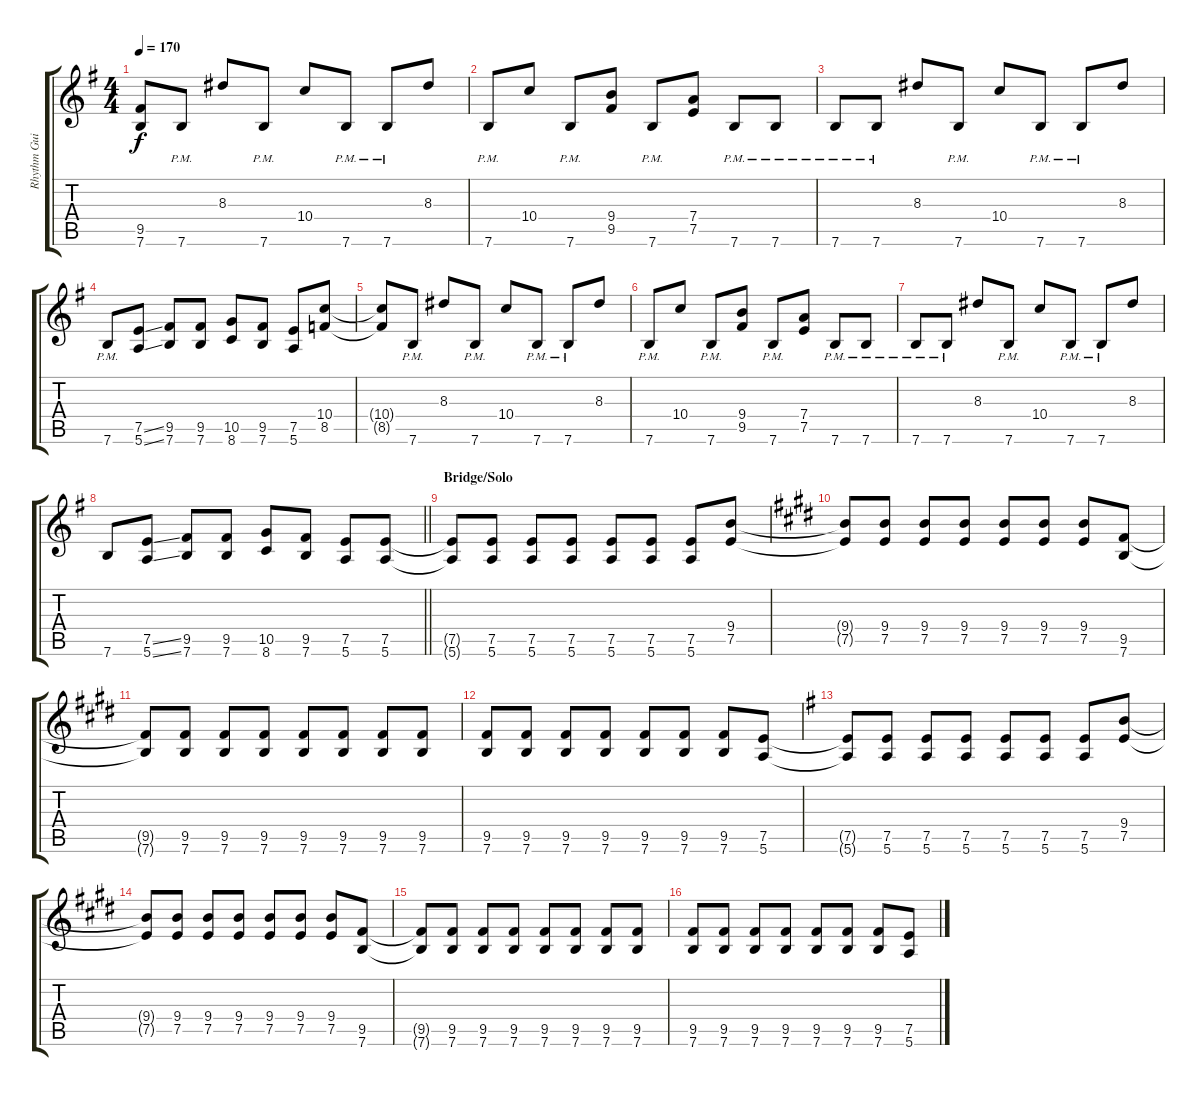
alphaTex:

\track ("Rhythm Guitar" "Rhythm Gui") {instrument distortionguitar}
\staff {score tabs}
\tuning (E4 B3 G3 D3 A2 E2) {hide}
\ts (4 4)
\tempo 170
\clef g2
\ks g
(9.5{t} 7.6{t}).8{dy f} 7.6{pm}.8 8.3.8 7.6{pm}.8 10.4.8 7.6{pm}.8 7.6{pm}.8 8.3.8 |
7.6{pm}.8 10.4.8 7.6{pm}.8 (9.4 9.5).8 7.6{pm}.8 (7.4 7.5).8 7.6{pm}.8 7.6{pm}.8 |
7.6{pm}.8 7.6{pm}.8 8.3.8 7.6{pm}.8 10.4.8 7.6{pm}.8 7.6{pm}.8 8.3.8 |
7.6{pm}.8 (7.5{ss} 5.6{ss}).8 (9.5 7.6).8 (9.5 7.6).8 (10.5 8.6).8 (9.5 7.6).8 (7.5 5.6).8 (10.4 8.5).8 |
(10.4{t} 8.5{t}).8 7.6{pm}.8 8.3.8 7.6{pm}.8 10.4.8 7.6{pm}.8 7.6{pm}.8 8.3.8 |
7.6{pm}.8 10.4.8 7.6{pm}.8 (9.4 9.5).8 7.6{pm}.8 (7.4 7.5).8 7.6{pm}.8 7.6{pm}.8 |
7.6{pm}.8 7.6{pm}.8 8.3.8 7.6{pm}.8 10.4.8 7.6{pm}.8 7.6{pm}.8 8.3.8 |
\barLineRight lightlight
7.6.8 (7.5{ss} 5.6{ss}).8 (9.5 7.6).8 (9.5 7.6).8 (10.5 8.6).8 (9.5 7.6).8 (7.5 5.6).8 (7.5 5.6).8 |
\section ("" "Bridge/Solo")
(7.5{t} 5.6{t}).8{volume 16 balance 8} (7.5 5.6).8 (7.5 5.6).8 (7.5 5.6).8 (7.5 5.6).8 (7.5 5.6).8 (7.5 5.6).8 (9.4 7.5).8 |
\ks c#minor
(9.4{t} 7.5{t}).8 (9.4 7.5).8 (9.4 7.5).8 (9.4 7.5).8 (9.4 7.5).8 (9.4 7.5).8 (9.4 7.5).8 (9.5 7.6).8 |
(9.5{t} 7.6{t}).8 (9.5 7.6).8 (9.5 7.6).8 (9.5 7.6).8 (9.5 7.6).8 (9.5 7.6).8 (9.5 7.6).8 (9.5 7.6).8 |
(9.5 7.6).8 (9.5 7.6).8 (9.5 7.6).8 (9.5 7.6).8 (9.5 7.6).8 (9.5 7.6).8 (9.5 7.6).8 (7.5 5.6).8 |
\ks g
(7.5{t} 5.6{t}).8 (7.5 5.6).8 (7.5 5.6).8 (7.5 5.6).8 (7.5 5.6).8 (7.5 5.6).8 (7.5 5.6).8 (9.4 7.5).8 |
\ks c#minor
(9.4{t} 7.5{t}).8 (9.4 7.5).8 (9.4 7.5).8 (9.4 7.5).8 (9.4 7.5).8 (9.4 7.5).8 (9.4 7.5).8 (9.5 7.6).8 |
(9.5{t} 7.6{t}).8 (9.5 7.6).8 (9.5 7.6).8 (9.5 7.6).8 (9.5 7.6).8 (9.5 7.6).8 (9.5 7.6).8 (9.5 7.6).8 |
(9.5 7.6).8 (9.5 7.6).8 (9.5 7.6).8 (9.5 7.6).8 (9.5 7.6).8 (9.5 7.6).8 (9.5 7.6).8 (7.5 5.6).8
